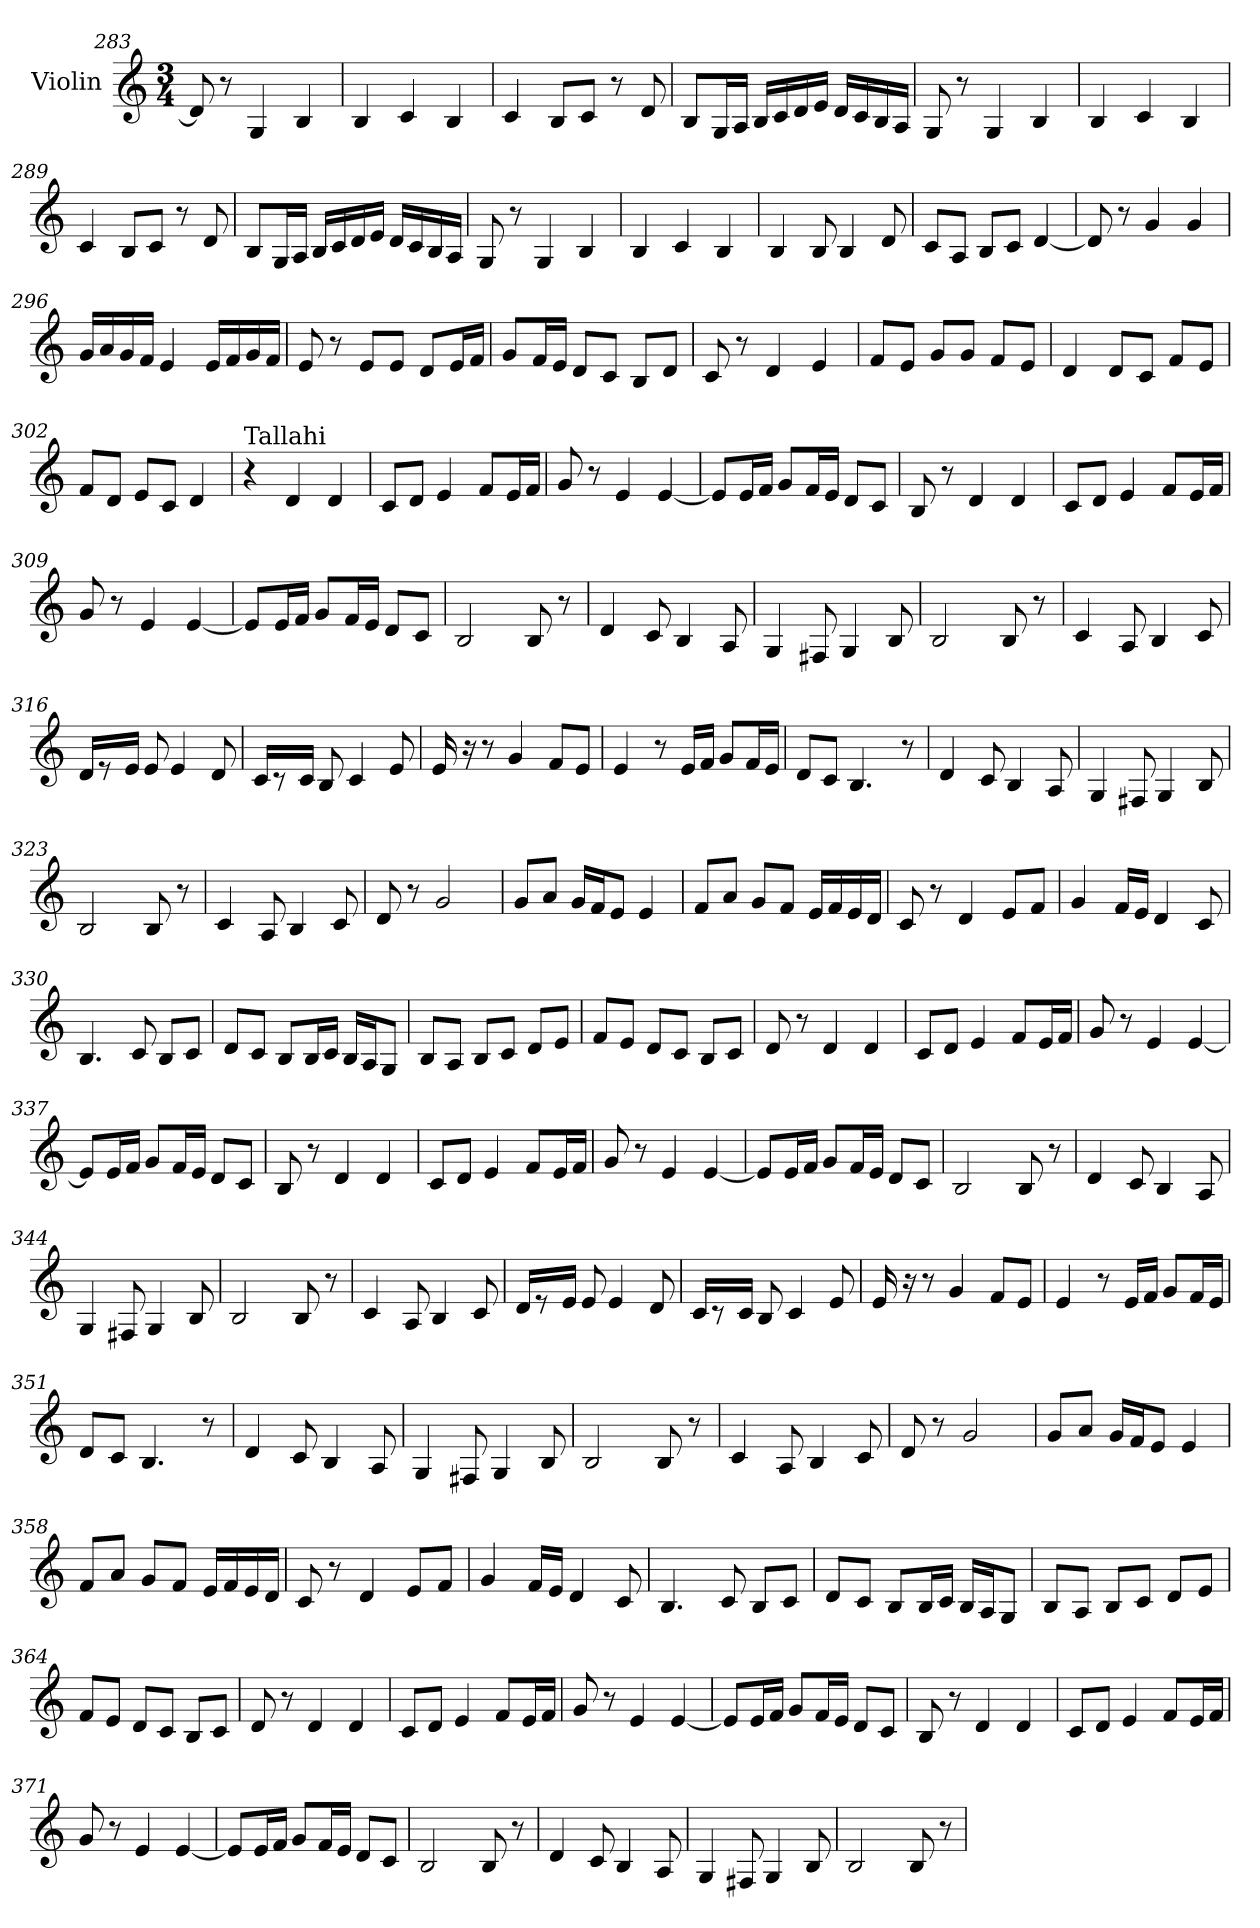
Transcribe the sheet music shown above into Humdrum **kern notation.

**kern
*part1
*staff1
*I"Violin
*clefG2
*k[]
*C:
*M3/4
=283
8d/]
8r
4G/
4B/
!!LO:PB:g=z
=284
4B/
4c/
4B/
!!LO:PB:g=z
=285
4c/
8B/L
8c/J
8r
8d/
=286
8B/L
16G/L
16A/JJ
16B/LL
16c/
16d/
16e/JJ
16d/LL
16c/
16B/
16A/JJ
=287
8G/
8r
4G/
4B/
=288
4B/
4c/
4B/
=289
4c/
8B/L
8c/J
8r
8d/
!!LO:LB:g=z
=290
8B/L
16G/L
16A/JJ
16B/LL
16c/
16d/
16e/JJ
16d/LL
16c/
16B/
16A/JJ
=291
8G/
8r
4G/
4B/
=292
4B/
4c/
4B/
=293
4B/
8B/
4B/
8d/
=294
8c/L
8A/J
8B/L
8c/J
[4d/
!!LO:LB:g=z
=295
8d/]
8r
4g/
4g/
=296
16g/LL
16a/
16g/
16f/JJ
4e/
16e/LL
16f/
16g/
16f/JJ
=297
8e/
8r
8e/L
8e/J
8d/L
16e/L
16f/JJ
=298
8g/L
16f/L
16e/JJ
8d/L
8c/J
8B/L
8d/J
=299
8c/
8r
4d/
4e/
=300
8f/L
8e/J
8g/L
8g/J
8f/L
8e/J
!!LO:LB:g=z
=301
4d/
8d/L
8c/J
8f/L
8e/J
=302
8f/L
8d/J
8e/L
8c/J
4d/
=303
!LO:TX:a:t=Tallahi
4r
4d/
4d/
=304
8c/L
8d/J
4e/
8f/L
16e/L
16f/JJ
=305
8g/
8r
4e/
[4e/
=306
8e/L]
16e/L
16f/JJ
8g/L
16f/L
16e/JJ
8d/L
8c/J
!!LO:PB:g=z
=307
8B/
8r
4d/
4d/
=308
8c/L
8d/J
4e/
8f/L
16e/L
16f/JJ
=309
8g/
8r
4e/
[4e/
=310
8e/L]
16e/L
16f/JJ
8g/L
16f/L
16e/JJ
8d/L
8c/J
=311
2B/
8B/
8r
=312
4d/
8c/
4B/
8A/
!!LO:LB:g=z
=313
4G/
8F#X/
4G/
8B/
=314
2B/
8B/
8r
=315
4c/
8A/
4B/
8c/
=316
16d/LL
8r
16e/JJ
8e/
4e/
8d/
=317
16c/LL
8r
16c/JJ
8B/
4c/
8e/
=318
16e/
16r
8r
4g/
8f/L
8e/J
!!LO:LB:g=z
=319
4e/
8r
16e/LL
16f/JJ
8g/L
16f/L
16e/JJ
=320
8d/L
8c/J
4.B/
8r
=321
4d/
8c/
4B/
8A/
=322
4G/
8F#X/
4G/
8B/
=323
2B/
8B/
8r
=324
4c/
8A/
4B/
8c/
!!LO:LB:g=z
=325
8d/
8r
2g/
=326
8g/L
8a/J
16g/LL
16f/J
8e/J
4e/
=327
8f/L
8a/J
8g/L
8f/J
16e/LL
16f/
16e/
16d/JJ
=328
8c/
8r
4d/
8e/L
8f/J
=329
4g/
16f/LL
16e/JJ
4d/
8c/
!!LO:PB:g=z
=330
4.B/
8c/
8B/L
8c/J
!!LO:PB:g=z
=331
8d/L
8c/J
8B/L
16B/L
16c/JJ
16B/LL
16A/J
8G/J
=332
8B/L
8A/J
8B/L
8c/J
8d/L
8e/J
=333
8f/L
8e/J
8d/L
8c/J
8B/L
8c/J
=334
8d/
8r
4d/
4d/
=335
8c/L
8d/J
4e/
8f/L
16e/L
16f/JJ
!!LO:PB:g=z
=336
8g/
8r
4e/
[4e/
!!LO:PB:g=z
=337
8e/L]
16e/L
16f/JJ
8g/L
16f/L
16e/JJ
8d/L
8c/J
=338
8B/
8r
4d/
4d/
=339
8c/L
8d/J
4e/
8f/L
16e/L
16f/JJ
=340
8g/
8r
4e/
[4e/
=341
8e/L]
16e/L
16f/JJ
8g/L
16f/L
16e/JJ
8d/L
8c/J
!!LO:PB:g=z
=342
2B/
8B/
8r
!!LO:PB:g=z
=343
4d/
8c/
4B/
8A/
=344
4G/
8F#X/
4G/
8B/
=345
2B/
8B/
8r
=346
4c/
8A/
4B/
8c/
=347
16d/LL
8r
16e/JJ
8e/
4e/
8d/
=348
16c/LL
8r
16c/JJ
8B/
4c/
8e/
!!LO:LB:g=z
=349
16e/
16r
8r
4g/
8f/L
8e/J
=350
4e/
8r
16e/LL
16f/JJ
8g/L
16f/L
16e/JJ
=351
8d/L
8c/J
4.B/
8r
=352
4d/
8c/
4B/
8A/
=353
4G/
8F#X/
4G/
8B/
!!LO:PB:g=z
=354
2B/
8B/
8r
=355
4c/
8A/
4B/
8c/
=356
8d/
8r
2g/
=357
8g/L
8a/J
16g/LL
16f/J
8e/J
4e/
=358
8f/L
8a/J
8g/L
8f/J
16e/LL
16f/
16e/
16d/JJ
=359
8c/
8r
4d/
8e/L
8f/J
!!LO:PB:g=z
=360
4g/
16f/LL
16e/JJ
4d/
8c/
!!LO:PB:g=z
=361
4.B/
8c/
8B/L
8c/J
=362
8d/L
8c/J
8B/L
16B/L
16c/JJ
16B/LL
16A/J
8G/J
=363
8B/L
8A/J
8B/L
8c/J
8d/L
8e/J
=364
8f/L
8e/J
8d/L
8c/J
8B/L
8c/J
=365
8d/
8r
4d/
4d/
!!LO:PB:g=z
=366
8c/L
8d/J
4e/
8f/L
16e/L
16f/JJ
!!LO:PB:g=z
=367
8g/
8r
4e/
[4e/
=368
8e/L]
16e/L
16f/JJ
8g/L
16f/L
16e/JJ
8d/L
8c/J
=369
8B/
8r
4d/
4d/
=370
8c/L
8d/J
4e/
8f/L
16e/L
16f/JJ
=371
8g/
8r
4e/
[4e/
!!LO:PB:g=z
=372
8e/L]
16e/L
16f/JJ
8g/L
16f/L
16e/JJ
8d/L
8c/J
!!LO:PB:g=z
=373
2B/
8B/
8r
=374
4d/
8c/
4B/
8A/
=375
4G/
8F#X/
4G/
8B/
=376
2B/
8B/
8r
=
*-
